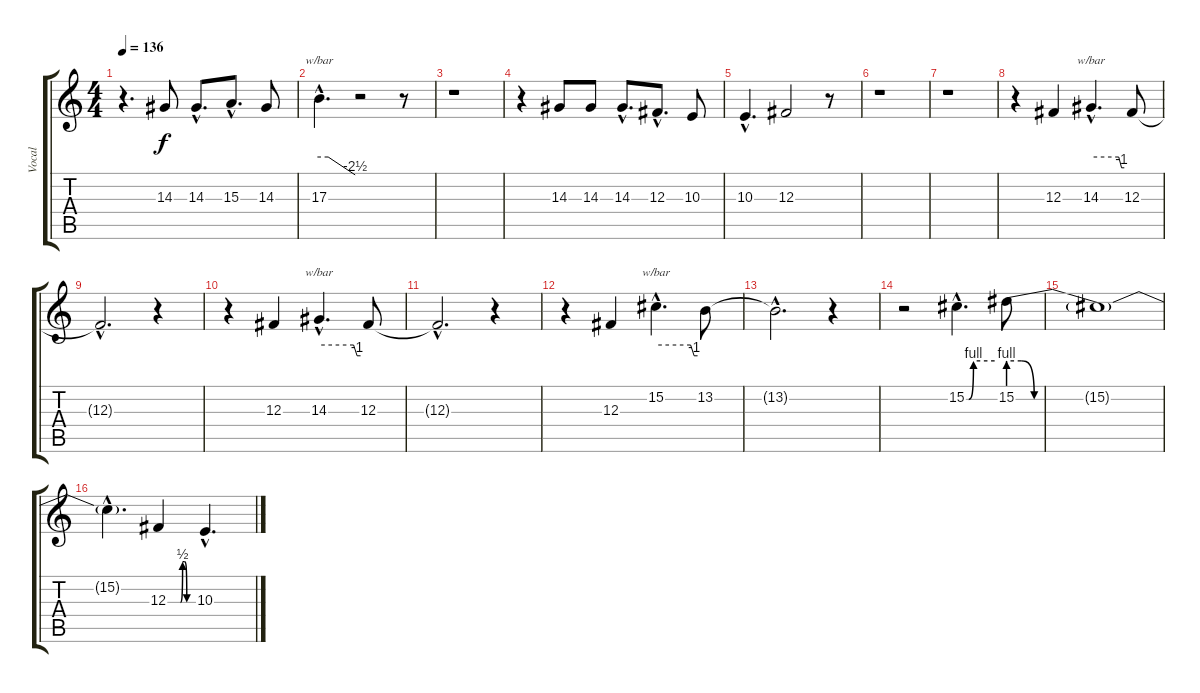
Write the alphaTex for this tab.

\track ("Vocal" "Vocal") {instrument viola}
\staff {score tabs}
\tuning (Eb4 Bb3 Gb3 Db3 Ab2 Eb2) {hide}
\ts (4 4)
\tempo 136
\clef g2
\ks c
r.4{d dy f} 14.3.8 14.3{hac}.8{d} 15.3{hac}.8{d} 14.3.8 |
17.3{hac}.4{d tbe (custom default 0 0 15 0 60 -10)} r.2 r.8 |
r.1 |
r.4 14.3.8 14.3.8 14.3{hac}.8{d} 12.3{hac}.8{d} 10.3.8 |
10.3{hac}.4{d} 12.3.2 r.8 |
r.1 |
r.1 |
r.4 12.3.4 14.3{hac}.4{d tbe (custom default 0 0 50 0 55 -4 60 -4)} 12.3.8 |
12.3{hac t}.2{d} r.4 |
r.4 12.3.4 14.3{hac}.4{d tbe (custom default 0 0 50 0 55 -4 60 -4)} 12.3.8 |
12.3{hac t}.2{d} r.4 |
r.4 12.3.4 15.2{hac}.4{d tbe (custom default 0 0 50 0 55 -4 60 -4)} 13.2.8 |
13.2{hac t}.2{d} r.4 |
r.2 15.2{be (custom 0 0 5 0 15 4 60 4) hac}.4{d} 15.2{be (custom 0 4 5 4 10 0 60 0)}.8 |
15.2{t}.1 |
15.2{hac t}.4{d} 12.3{be (custom 0 0 30 0 35 2 40 2 45 0 60 0)}.4 10.3{hac}.4{d}
